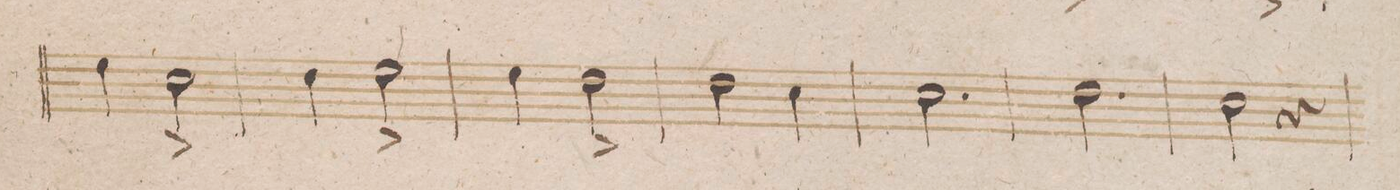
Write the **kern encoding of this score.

**kern	**dynam
*I"Corno 1mo in F.	*
*clefG2	*
*M3/4	*
4a\	.
2f^<\	.
=88	=88
4g\	.
2a^<\	.
=89	=89
4a\	.
2g^<\	.
=90	=90
2g\	.
4f\	.
=91	=91
2.f\	.
=92	=92
2.g\	.
=93	=93
2f\	.
4r	.
=94	=94
*-	*-
